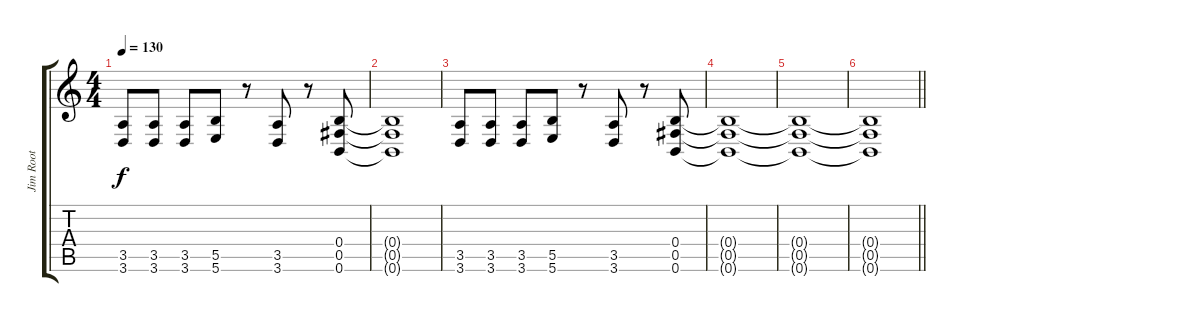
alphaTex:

\track ("Jim Root" "Jim Root") {instrument distortionguitar}
\staff {score tabs}
\tuning (Db4 Ab3 E3 B2 Gb2 B1) {hide}
\ts (4 4)
\tempo 130
\clef g2
\ks c
(3.5 3.6).8{dy f} (3.5 3.6).8 (3.5 3.6).8 (5.5 5.6).8 r.8 (3.5 3.6).8 r.8 (0.4 0.5 0.6).8 |
(0.4{t} 0.5{t} 0.6{t}).1 |
(3.5 3.6).8 (3.5 3.6).8 (3.5 3.6).8 (5.5 5.6).8 r.8 (3.5 3.6).8 r.8 (0.4 0.5 0.6).8{volume 3} |
(0.4{t} 0.5{t} 0.6{t}).1 |
(0.4{t} 0.5{t} 0.6{t}).1 |
\barLineRight lightlight
(0.4{t} 0.5{t} 0.6{t}).1
